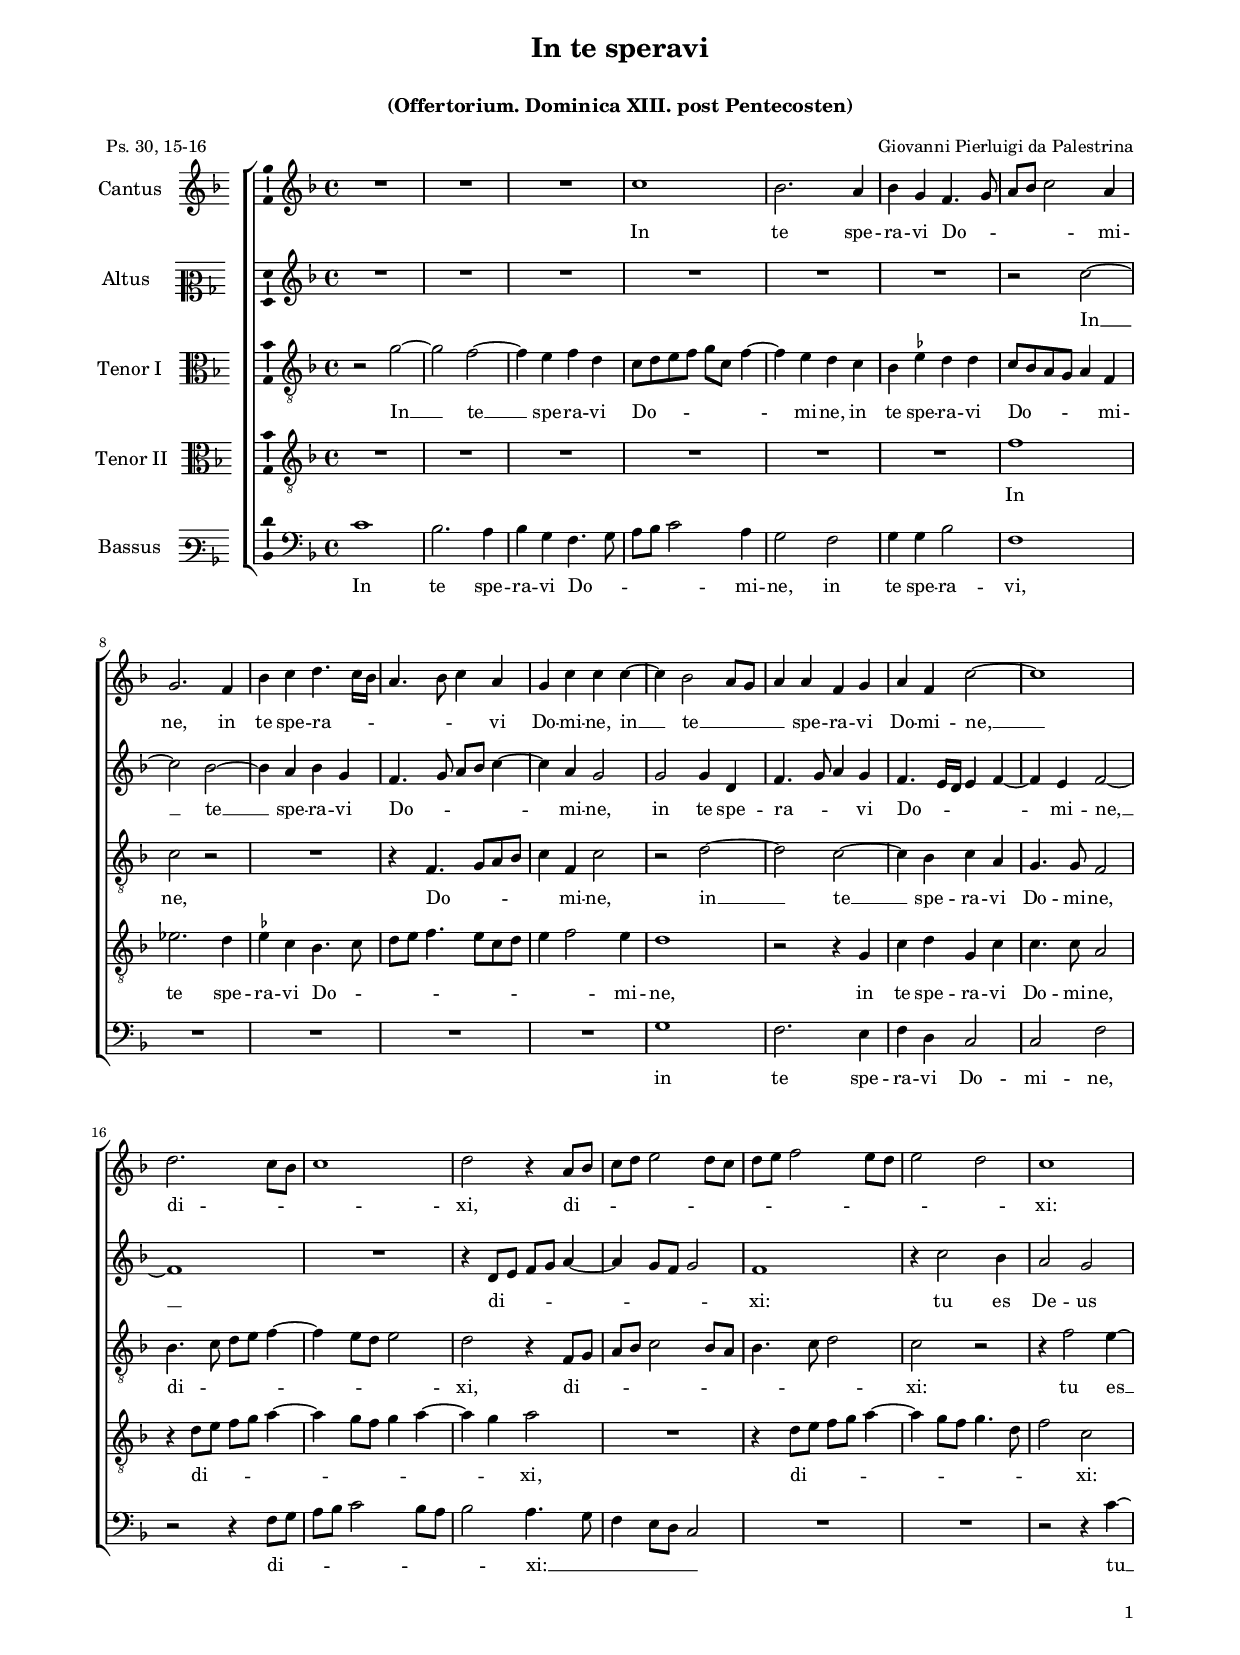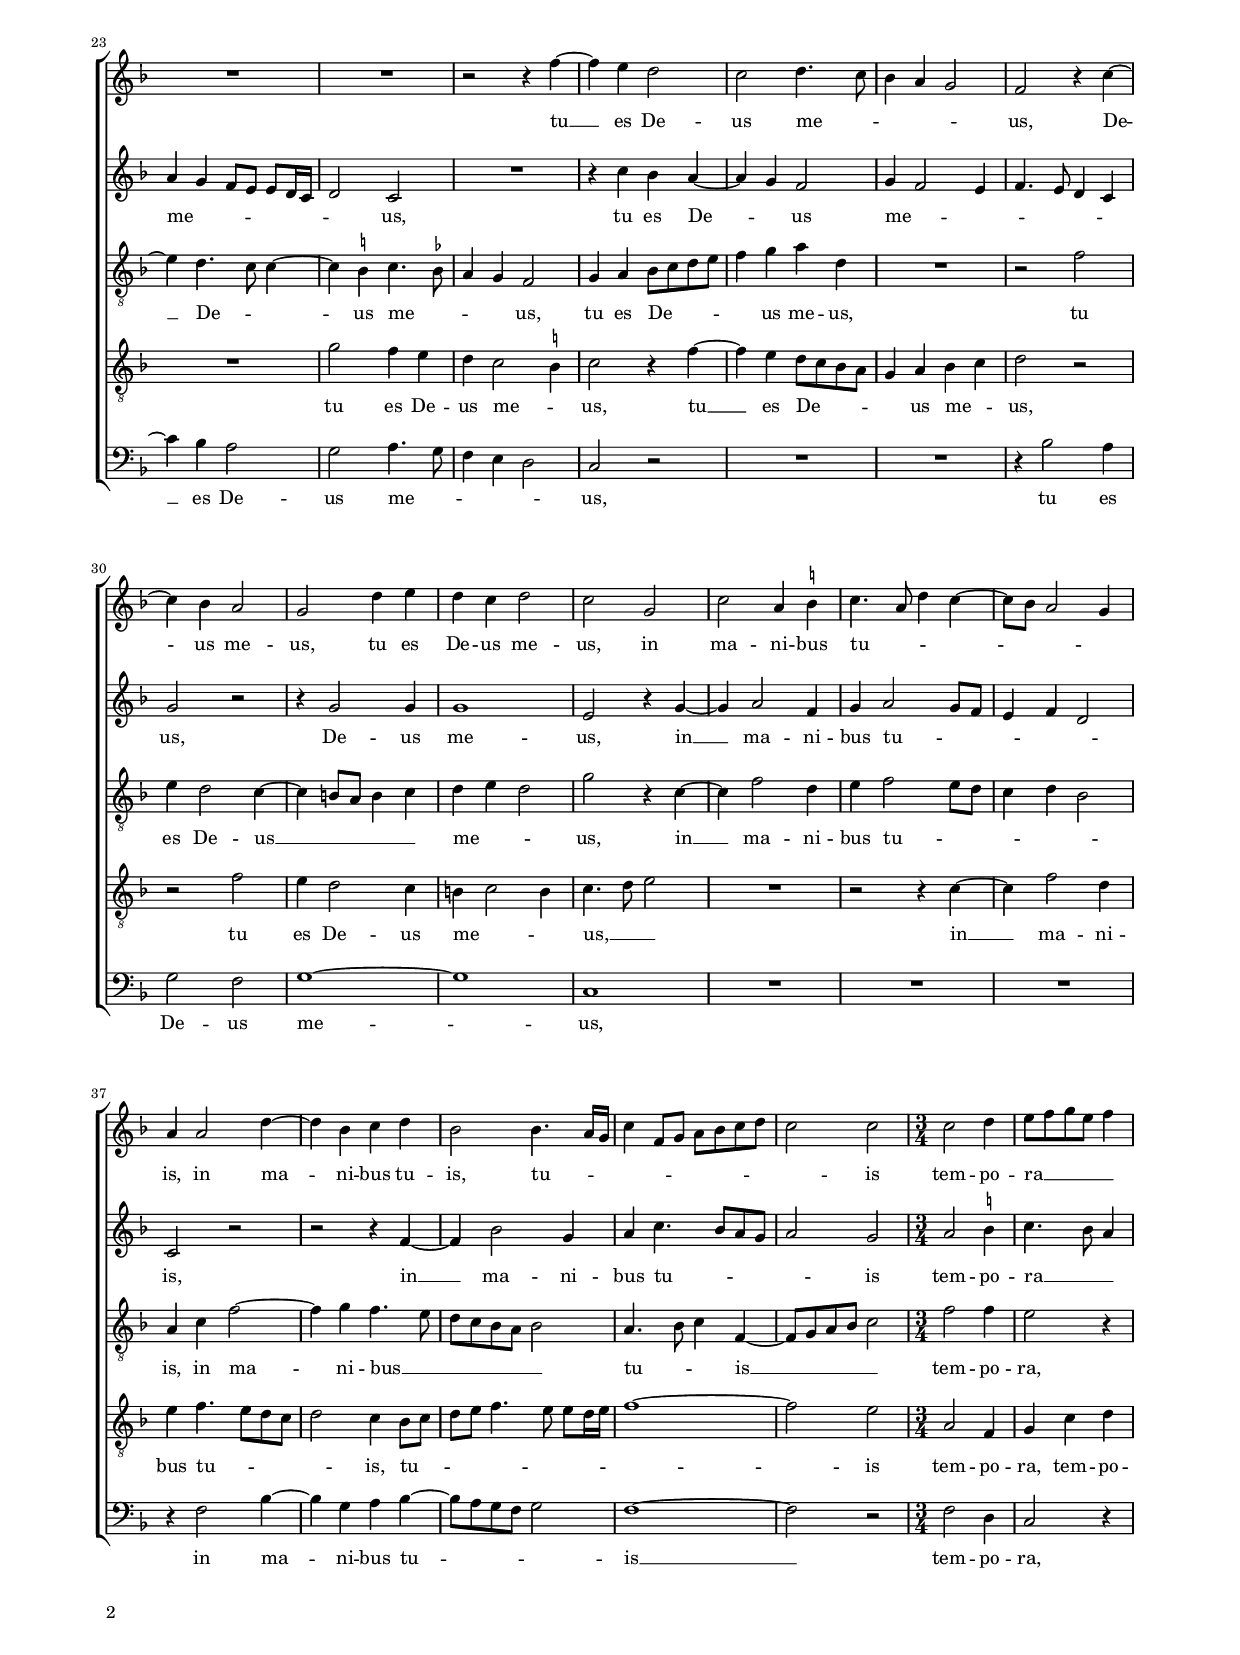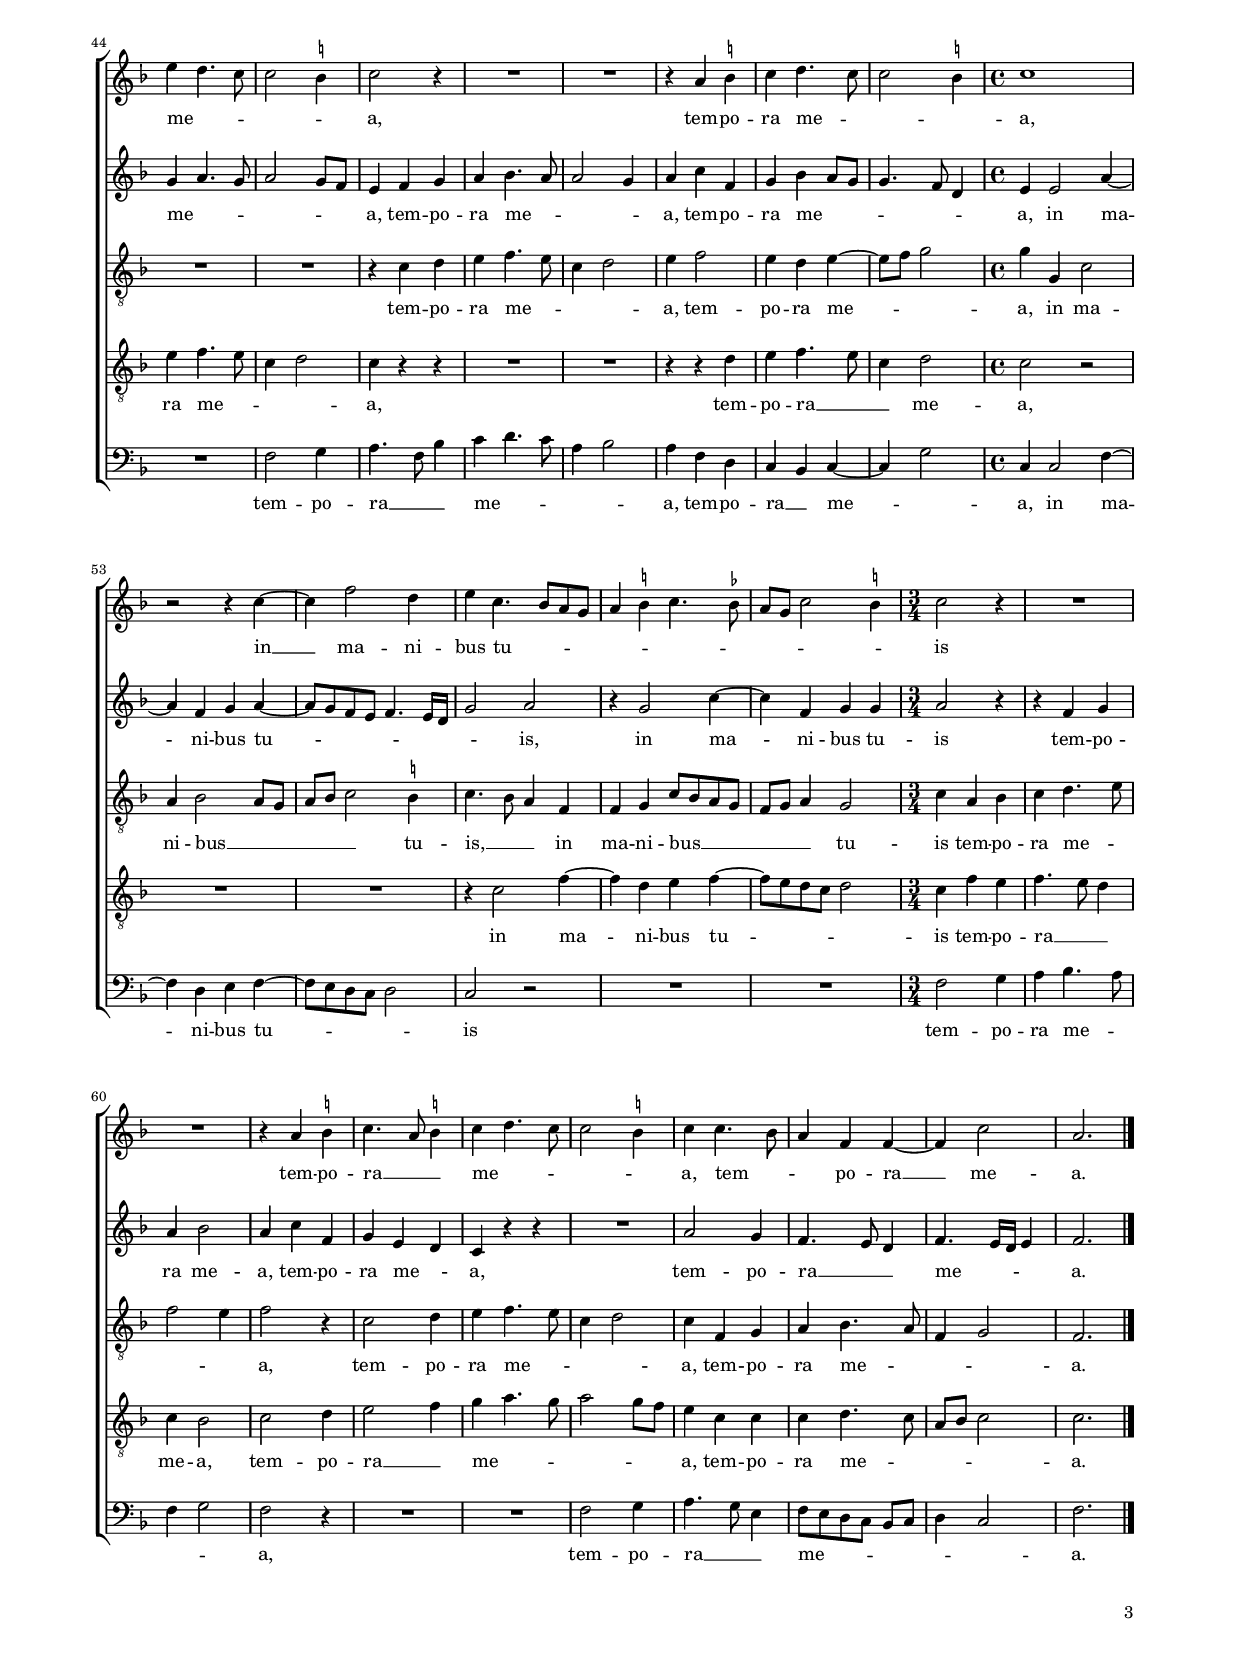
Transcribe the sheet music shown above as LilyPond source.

\header
{
  title="In te speravi"
  subtitle=\markup { \column { \transparent "x" "(Offertorium. Dominica XIII. post Pentecosten)" \transparent "x" } }
  composer="Giovanni Pierluigi da Palestrina"
  poet = "Ps. 30, 15-16"
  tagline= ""
}

\version "2.22.2"
\language deutsch
#(set-global-staff-size 15)
% #(set-default-paper-size "letter")
#(ly:set-option 'point-and-click #f)




	ficta = { \once \set suggestAccidentals = ##t }

	forget = #(define-music-function (music) (ly:music?) #{
		\accidentalStyle forget
		$music
		\accidentalStyle default
		#})


    
\paper
	{
	top-margin = 1.7 \cm
	bottom-margin = 1.1 \cm
	left-margin = 1.8 \cm
	right-margin = 1.8 \cm
	ragged-bottom = ##f
	ragged-last-bottom = ##f
	print-page-number = ##f
	system-system-spacing = #'((basic-distance . 17) (minimum-distance . 14) (padding . 7) (strechability . 150))
    oddFooterMarkup=\markup   \fill-line { "" \fromproperty #'page:page-number-string }
    evenFooterMarkup=\markup  \fill-line { \fromproperty #'page:page-number-string "" }
    last-bottom-spacing = #'((basic-distance . 12) (minimum-distance . 7) (padding . 4))
	systems-per-page = 3
%   page-count = 3
%	min-systems-per-page = 3
%	print-all-headers = ##t
%	print-first-page-number = ##t
%	first-page-number = 1
	}

	
global = {
    % \set Staff.autoBeaming = ##f
	\key f \major
	\time 4/4
    \set Score.tempoHideNote = ##t
    \tempo 4 = 90
    \skip 1*41
    \time 3/4
    \tempo 4 = 135
    \skip 2.*10
    \time 4/4
    \tempo 4=90
    \skip 1*6
    \time 3/4
    \tempo 4 = 135
    \skip 2.*11 \bar "|."
	}
    

incipitcantus = \markup { \score {
	{
	\set Staff.instrumentName = \markup { \fontsize #1 "Cantus" }
	\key f \major
	\clef violin
	s4 \bar ""
	}
	\layout  {
	raggedright = ##t
	indent = 1.6 \cm
	line-width = 2.2\cm
	\context { \Staff \remove Time_signature_engraver }
	\override Staff.Clef.Y-extent = #'(0 . 0)
	}} \hspace #1 }

      
incipitaltus = \markup { \score {
	{
	\set Staff.instrumentName = \markup { \fontsize #1 "Altus" }
	\key f \major
	\clef mezzosoprano
	s4 \bar ""
	}
	\layout  {
	raggedright = ##t
	indent = 1.6 \cm
	line-width = 2.2\cm
	\context { \Staff \remove Time_signature_engraver }
	\override Staff.Clef.Y-extent = #'(0 . 0)
	}} \hspace #1 }


incipittenor = \markup { \score {
	{
	\set Staff.instrumentName = \markup { \fontsize #1 "Tenor I" }
	\key f \major
	\clef alto
	s4 \bar ""
	}
	\layout  {
	raggedright = ##t
	indent = 1.6 \cm
	line-width = 2.2\cm
	\context { \Staff \remove Time_signature_engraver }
	\override Staff.Clef.Y-extent = #'(0 . 0)
	}} \hspace #1 }
      
      
incipitquintus = \markup { \score {
	{
	\set Staff.instrumentName = \markup { \fontsize #1 "Tenor II" }
	\key f \major
	\clef alto
	s4 \bar ""
	}
	\layout  {
	raggedright = ##t
	indent = 1.6 \cm
	line-width = 2.2\cm
	\context { \Staff \remove Time_signature_engraver }
	\override Staff.Clef.Y-extent = #'(0 . 0)
	}} \hspace #1 }
      
      
incipitbassus = \markup { \score {
	{
	\set Staff.instrumentName = \markup { \fontsize #1 "Bassus" }
	\key f \major
	\clef varbaritone
	s4 \bar ""
	}
	\layout  {
	raggedright = ##t
	indent = 1.6 \cm
	line-width = 2.2\cm
	\context { \Staff \remove Time_signature_engraver }
	\override Staff.Clef.Y-extent = #'(0 . 0)
	}} \hspace #1 }


cantus =  \relative c''
	{
	R1
	R1
	R1
	c1
%5
	b2. a4 |
	b4 g f4. g8
	a8 b c2 a4
	g2. f4
	b4 c d4. c16 b
%10
	a4. b8 c4 a |
	g4 c c c~
	c4 b2 a8 g
	a4 a f g
	a4 f c'2~
%15
	c1 |
	d2. c8 b
	c1
	d2 r4 a8 b
	c8 d e2 d8 c
%20
	d8 e f2 e8 d |
	e2 d
	c1
	R1
	R1
%25
	r2 r4 f~ |
	f4 e d2
	c2 d4. c8
	b4 a g2
	f2 r4 c'~
%30
	c4 b a2 |
	g2 d'4 e
	d4 c d2
	c2 g
	c2 a4 \ficta h
%35
	c4. a8 d4 c~ |
	c8 b a2 g4
	a4 a2 d4~
	d4 b c d
	b2 b4. a16 g
%40
	c4 f,8 g a b c d |
	c2 c
% Triple time
	c2 d4
	e8 f g e f4
	e4 d4. c8
%45
	c2 \ficta h4 |
	c2 r4
	R2.
	R2.
	r4 a \ficta h
%50
	c4 d4. c8 |
	c2 \ficta h4
% End of triple time
	c1
	r2 r4 c~
	c4 f2 d4
%55
	e4 c4. b8 a g |
	a4 \ficta h c4. \ficta b8
	a8 g c2 \ficta h4
% Triple time
	c2 r4
	R2.
%60
	R2. |
	r4 a \ficta h
	c4. a8 \ficta h4
	c4 d4. c8
	c2 \ficta h4
%65
	c4 c4. b8 |
	a4 f f~
	f4 c'2
	a2. |
	}


altus =  \relative c'
	{
	R1
	R1
	R1
	R1
%5
	R1 |
	R1
	r2 c'~
	c2 b~
	b4 a b g
%10
	f4. g8 a b c4~ |
	c4 a g2
	g2 g4 d
	f4. g8 a4 g
	f4. e16 d e4 f~
%15
	f4 e f2~ |
	f1
	R1
	r4 d8 e f g a4~
	a4 g8 f g2
%20
	f1 |
	r4 c'2 b4
	a2 g
	a4 g f8 e e8[ d16 c]
	d2 c
%25
	R1 |
	r4 c' b a~
	a4 g f2
	g4 f2 e4
	f4. e8 d4 c
%30
	g'2 r |
	r4 g2 g4
	g1
	e2 r4 g~
	g4 a2 f4
%35
	g4 a2 g8 f |
	e4 f d2
	c2 r
	r2 r4 f~
	f4 b2 g4
%40
	a4 c4. b8 a g |
	a2 g
% Triple time
	a2 \ficta h4
	c4. b8 a4
	g4 a4. g8
%45
	a2 g8 f |
	e4 f g
	a4 b4. a8
	a2 g4
	a4 c f,
%50
	g4 b a8 g |
	g4. f8 d4
% End of triple time
	e4 e2 a4~
	a4 f g a~
	a8 g f e f4. e16 d
%55
	g2 a |
	r4 g2 c4~
	c4 f, g g
% Triple time
	a2 r4
	r4 f g
%60
	a4 b2 |
	a4 c f,
	g4 e d
	c4 r r
	R2.
%65
	a'2 g4 |
	f4. e8 d4
	f4. e16 d e4
	f2. |
	}


tenor =  \relative c'
	{
	r2 g'~
	g2 f~
	f4 e f d
	c8 d e f g c, f4~
%5
	f4 e d c |
	b4 \ficta es d d
	c8 b a g a4 f
	c'2 r
	R1
%10
	r4 f,4. g8 a b |
	c4 f, c'2
	r2 d~
	d2 c~
	c4 b c a
%15
	g4. g8 f2 |
	b4. c8 d e f4~
	f4 e8 d e2
	d2 r4 f,8 g
	a8 b c2 b8 a
%20
	b4. c8 d2 |
	c2 r
	r4 f2 e4~
	e4 d4. c8 c4~
	c4 \ficta h c4. \ficta b8
%25
	a4 g f2 |
	g4 a b8 c d e
	f4 g a d,
	R1
	r2 f
%30
	e4 d2 c4~ |
	c4 h8 a h4 c
	d4 e d2
	g2 r4 c,~
	c4 f2 d4
%35
	e4 f2 e8 d |
	c4 d b2
	a4 c f2~
	f4 g f4. e8
	d8 c b a b2
%40
	a4. b8 c4 f,~ |
	f8 g a b c2
% Triple time
	f2 f4
	e2 r4
	R2.
%45
	R2. |
	r4 c d
	e4 f4. e8
	c4 d2
	e4 f2
%50
	e4 d e~ |
	e8 f g2
% End of triple time
	g4 g, c2
	a4 b2 a8 g
	a8 b c2 \ficta h4
%55
	c4. b8 a4 f |
	f4 g c8 b a g
	f8 g a4 g2
% Triple time
	c4 a b
	c4 d4. e8
%60
	f2 e4 |
	f2 r4
	c2 d4
	e4 f4. e8
	c4 d2
%65
	c4 f, g |
	a4 b4. a8
	f4 g2
	f2. |
	}


quintus  =  \relative c'
	{
	R1
	R1
	R1
	R1
%5
	R1 |
	R1
	f1
	es2. d4
	\ficta es4 c b4. c8
%10
	d8 e f4. e8 c d |
	e4 f2 e4
	d1
	r2 r4 g,
	c4 d g, c
%15
	c4. c8 a2 |
	r4 d8 e f g a4~
	a4 g8 f g4 a~
	a4 g a2
	R1
%20
	r4 d,8 e f g a4~ |
	a4 g8 f g4. d8
	f2 c
	R1
	g'2 f4 e
%25
	d4 c2 \ficta h4 |
	c2 r4 f~
	f4 e d8 c b a
	g4 a b c
	d2 r
%30
	r2 f |
	e4 d2 c4
	h4 c2 h4
	c4. d8 e2
	R1
%35
	r2 r4 c~ |
	c4 f2 d4
	e4 f4. e8 d c
	d2 c4 b8 c
	d8 e f4. e8 e d16 e
%40
	f1~ |
	f2 e
% Triple time
	a,2 f4
	g4 c d
	e4 f4. e8
%45
	c4 d2 |
	c4 r r
	R2.
	R2.
	r4 r d
%50
	e4 f4. e8 |
	c4 d2
% End of triple time
	c2 r
	R1
	R1
%55
	r4 c2 f4~ |
	f4 d e f~
	f8 e d c d2
% Triple time
	c4 f e
	f4. e8 d4
%60
	c4 b2 |
	c2 d4
	e2 f4
	g4 a4. g8
	a2 g8 f
%65
	e4 c c |
	c4 d4. c8
	a8 b c2
	c2. |
	}


bassus  =  \relative c
	{
	c'1
	b2. a4
	b4 g f4. g8
	a8 b c2 a4
%5
	g2 f |
	g4 g b2
	f1
	R1
	R1
%10
	R1 |
	R1
	g1
	f2. e4
	f4 d c2
%15
	c2 f |
	r2 r4 f8 g
	a8 b c2 b8 a
	b2 a4. g8
	f4 e8 d c2
%20
	R1 |
	R1
	r2 r4 c'~
	c4 b a2
	g2 a4. g8
%25
	f4 e d2 |
	c2 r
	R1
	R1
	r4 b'2 a4
%30
	g2 f |
	g1~
	g1
	c,1
	R1
%35
	R1 |
	R1
	r4 f2 b4~
	b4 g a b~
	b8 a g f g2
%40
	f1~ |
	f2 r
% Triple time
	f2 d4
	c2 r4
	R2.
%45
	f2 g4 |
	a4. f8 b4
	c4 d4. c8
	a4 b2
	a4 f d
%50
	c4 b c~ |
	c4 g'2
% End of triple time
	c,4 c2 f4~
	f4 d e f~
	f8 e d c d2
%55
	c2 r |
	R1
	R1
% Triple time
	f2 g4
	a4 b4. a8
%60
	f4 g2 |
	f2 r4
	R2.
	R2.
	f2 g4
%65
	a4. g8 e4 |
	f8 e d c b[ c]
	d4 c2
	f2. |
	}


lyricscantus = \lyricmode {
	In te spe -- ra -- vi Do -- _ _ _ _ mi -- ne,
    in te spe -- ra -- _ _ _ _ _ vi Do -- mi -- ne,
    in __ te __ _ _ _ spe -- ra -- vi Do -- mi -- ne, __
    di -- _ _ _ xi,
    di -- _ _ _ _ _ _ _ _ _ _ _ _ _ xi:
    tu __ es De -- us me -- _ _ _ _ us,
    De -- us me -- us,
    tu es De -- us me -- us,
    in ma -- ni -- bus tu -- _ _ _ _ _ _ is,
    in ma -- ni -- bus tu -- is,
    tu -- _ _ _ _ _ _ _ _ _ _ is
    tem -- po -- ra __ _ _ _ _ me -- _ _ _ _ a,
    tem -- po -- ra me -- _ _ _ a,
    in __ ma -- ni -- bus tu -- _ _ _ _ _ _ _ _ _ _ _ is
    tem -- po -- ra __ _ _ me -- _ _ _ _ a,
    tem -- _ _ po -- ra __ me -- a.
	}


lyricsaltus = \lyricmode {
	In __ te __ spe -- ra -- vi Do -- _ _ _ _ mi -- ne,
    in te spe -- ra -- _ _ vi Do -- _ _ _ _ mi -- ne, __
    di -- _ _ _ _ _ _ _ xi:
    tu es De -- us me -- _ _ _ _ _ _ _ us,
    tu es De -- _ us me -- _ _ _ _ _ _ us,
    De -- us me -- us,
    in __ ma -- ni -- bus tu -- _ _ _ _ _ is,
    in __ ma -- ni -- bus tu -- _ _ _ _ is
    tem -- po -- ra __ _ _ me -- _ _ _ _ _ a,
    tem -- po -- ra me -- _ _ _ a,
    tem -- po -- ra me -- _ _ _ _ _ a,
    in ma -- ni -- bus tu -- _ _ _ _ _ _ _ is,
    in ma -- ni -- bus tu -- is
    tem -- po -- ra me -- a,
    tem -- po -- ra me -- _ a,
    tem -- po -- ra __ _ _ me -- _ _ _ a.
	}


lyricstenor = \lyricmode {
	In __ te __ spe -- ra -- vi Do -- _ _ _ _ _ _ mi -- ne,
    in te spe -- ra -- vi Do -- _ _ _ _ mi -- ne,
    Do -- _ _ _ _ mi -- ne,
    in __ te __ spe -- ra -- vi Do -- mi -- ne,
    di -- _ _ _ _ _ _ _ xi,
    di -- _ _ _ _ _ _ _ _ _ xi:
    tu es __ De -- _ _ us me -- _ _ _ us,
    tu es De -- _ _ _ _ us me -- us,
    tu es De -- us __ _ _ _ _ me -- _ _ us,
    in __ ma -- ni -- bus tu -- _ _ _ _ _ is,
    in ma -- ni -- bus __ _ _ _ _ _ _ tu -- _ _ is __ _ _ _ _
    tem -- po -- ra,
    tem -- po -- ra me -- _ _ _ a,
    tem -- po -- ra me -- _ _ a,
    in ma -- ni -- bus __ _ _ _ _ _ tu -- is, __ _ _
    in ma -- ni -- bus __ _ _ _ _ _ _ tu -- is
    tem -- po -- ra me -- _ _ _ a,
    tem -- po -- ra me -- _ _ _ a,
    tem -- po -- ra me -- _ _ _ a.
	}


lyricsquintus = \lyricmode {
	In te spe -- ra -- vi Do -- _ _ _ _ _ _ _ _ _ mi -- ne,
    in te spe -- ra -- vi Do -- mi -- ne,
    di -- _ _ _ _ _ _ _ _ _ xi,
    di -- _ _ _ _ _ _ _ _ _ xi:
    tu es De -- us me -- _ us,
    tu __ es De -- _ _ _ _ us me -- _ us,
    tu es De -- us me -- _ _ us, __ _ _
    in __ ma -- ni -- bus tu -- _ _ _ _ is,
    tu -- _ _ _ _ _ _ _ _ _ is
    tem -- po -- ra,
    tem -- po -- ra me -- _ _ _ a,
    tem -- po -- ra __ _ _ me -- a,
    in ma -- ni -- bus tu -- _ _ _ _ is
    tem -- po -- ra __ _ _ me -- a,
    tem -- po -- ra __ _ me -- _ _ _ _ _ a,
    tem -- po -- ra me -- _ _ _ _ a.
	}


lyricsbassus = \lyricmode {
	In te spe -- ra -- vi Do -- _ _ _ _ mi -- ne,
    in te spe -- ra -- vi,
    in te spe -- ra -- vi Do -- mi -- ne,
    di -- _ _ _ _ _ _ _ xi: __ _ _ _ _ _
    tu __ es De -- us me -- _ _ _ _ us,
    tu es De -- us me -- us,
    in ma -- ni -- bus tu -- _ _ _ _ is __
    tem -- po -- ra,
    tem -- po -- ra __ _ _ me -- _ _ _ _ a,
    tem -- po -- ra __ _ me -- _ a,
    in ma -- ni -- bus tu -- _ _ _ _ is
    tem -- po -- ra me -- _ _ _ a,
    tem -- po -- ra __ _ _ me -- _ _ _ _ _ _ _ a.
	}


\score
{  
    % \transpose {
	\new ChoirStaff \with { \override StaffGrouper.staff-staff-spacing.basic-distance = #12 }
	<<

	\new Staff << \global
	\new Voice="v1" {
		\set Staff.instrumentName=\incipitcantus
%		\set Staff.instrumentName= "S"
		\set Staff.midiInstrument = "reed organ"
		\clef violin
		\cantus }
	\new Lyrics \lyricsto "v1" {\lyricscantus }
	>>


	\new Staff << \global
	\new Voice="v2" {
		\set Staff.instrumentName=\incipitaltus
%		\set Staff.instrumentName= "A"
		\set Staff.midiInstrument = "reed organ"
		\clef violin % "G_8"
		\altus}
	\new Lyrics \lyricsto "v2" {\lyricsaltus }
	>>


	\new Staff << \global
	\new Voice="v3" {
		\set Staff.instrumentName=\incipittenor
%		\set Staff.instrumentName= "T"
		\set Staff.midiInstrument = "reed organ"
		\clef "G_8"
		\tenor }
	\new Lyrics \lyricsto "v3" {\lyricstenor }
	>>


	\new Staff << \global
	\new Voice="v5" {
		\set Staff.instrumentName=\incipitquintus
%		\set Staff.instrumentName= "Q"
		\set Staff.midiInstrument = "reed organ"
		\clef "G_8"
		\quintus}
	\new Lyrics \lyricsto "v5" {\lyricsquintus }
	>>


	\new Staff << \global
	\new Voice="v4" {
		\set Staff.instrumentName=\incipitbassus
%		\set Staff.instrumentName= "B"
		\set Staff.midiInstrument = "reed organ"
		\clef bass 
		\bassus }
	\new Lyrics \lyricsto "v4" {\lyricsbassus}
	>>

	>>
	% } % transpose

	\layout
	{
	indent = 2.5\cm
	\context { \Lyrics \override VerticalAxisGroup.nonstaff-relatedstaff-spacing.padding = #1.4 }
%	\context { \Lyrics \override LyricText.font-size = #1 }
	\context { \Staff \override TimeSignature.break-visibility = #end-of-line-invisible }
	\context { \Staff \consists "Ambitus_engraver" }
%   \context { \Staff \consists "Custos_engraver" }
%   \context { \Staff \override Custos.style = #'mensural }
%	\context { \Voice \override Slur.transparent = ##t }
	\context { \Score \override BarNumber.padding = #2 }
	\context { \Voice \override NoteHead.style = #'baroque }
	}

\midi
	{
    	
	}

}


% EOF
